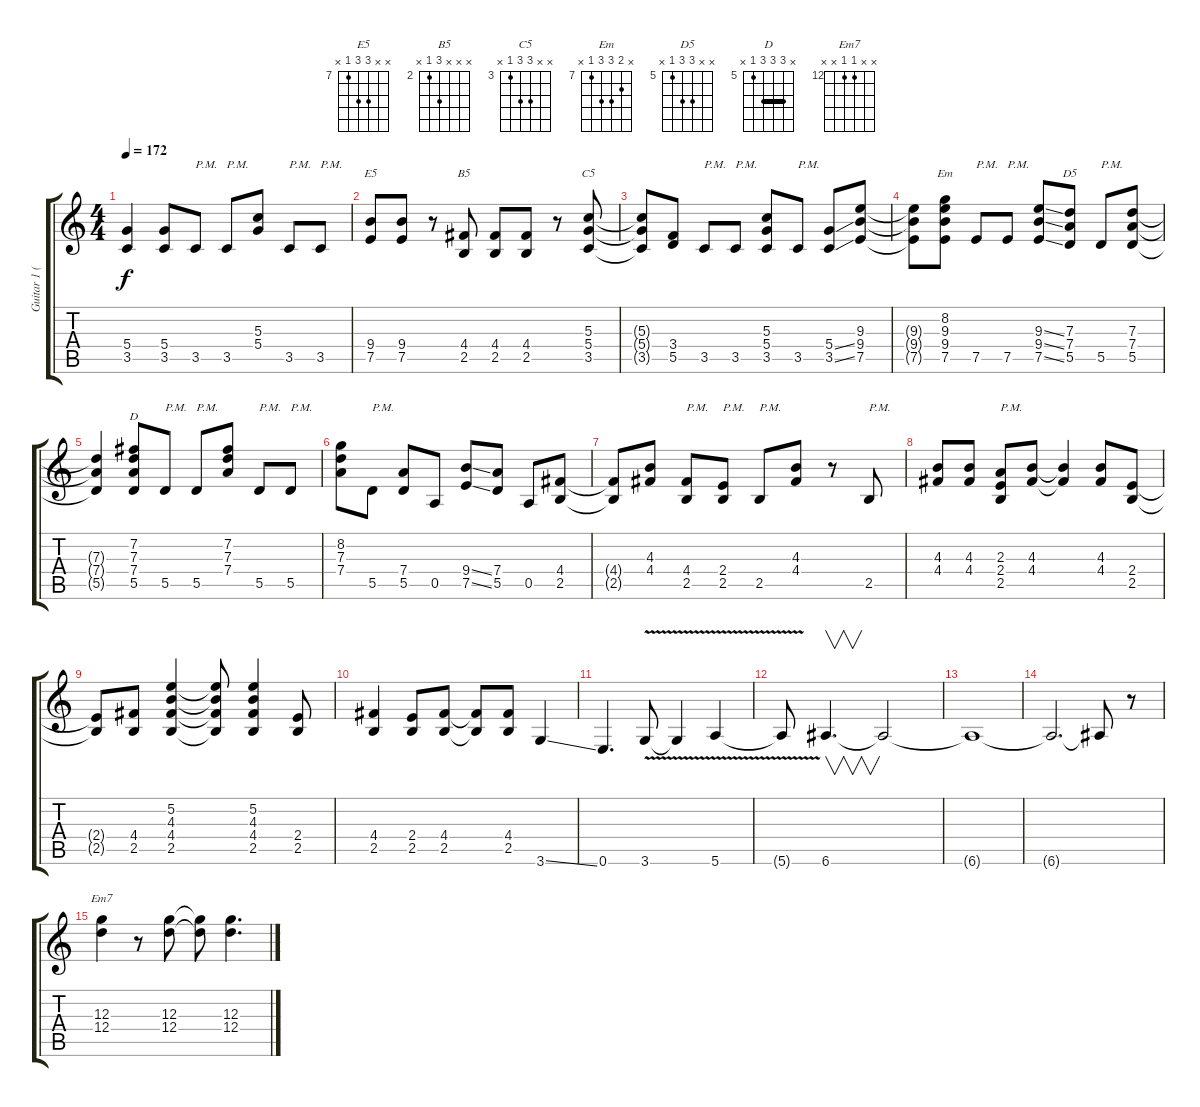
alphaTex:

\track ("Guitar 1 (Rythm.)" "Guitar 1 (") {instrument distortionguitar}
\staff {score tabs}
\tuning (E4 B3 G3 D3 A2 E2) {hide}
\chord ("E5" x x 9 9 7 x) {firstfret 7}
\chord ("B5" x x x 4 2 x) {firstfret 2}
\chord ("C5" x x 5 5 3 x) {firstfret 3}
\chord ("Em" x 8 9 9 7 x) {firstfret 7}
\chord ("D5" x x 7 7 5 x) {firstfret 5}
\chord ("D" x 7 7 7 5 x) {firstfret 5 barre 7}
\chord ("Em7" x x 12 12 x x) {firstfret 12}
\ts (4 4)
\tempo 172
\clef g2
\ks c
(5.4{t} 3.5{t}).4{dy f} (5.4 3.5).8 3.5.8{txt "P.M."} 3.5.8{txt "P.M."} (5.3 5.4).8 3.5.8{txt "P.M."} 3.5.8{txt "P.M."} |
(9.4 7.5).8{ch "E5"} (9.4 7.5).8 r.8 (4.4 2.5).8{ch "B5"} (4.4 2.5).8 (4.4 2.5).8 r.8 (5.3 5.4 3.5).8{ch "C5"} |
(5.3{t} 5.4{t} 3.5{t}).8 (3.4 5.5).8 3.5.8{txt "P.M."} 3.5.8{txt "P.M."} (5.3 5.4 3.5).8 3.5.8{txt "P.M."} (5.4{ss} 3.5{ss}).8 (9.3 9.4 7.5).8 |
(9.3{t} 9.4{t} 7.5{t}).8 (8.2 9.3 9.4 7.5).8{ch "Em"} 7.5.8{txt "P.M."} 7.5.8{txt "P.M."} (9.3{ss} 9.4{ss} 7.5{ss}).8 (7.3 7.4 5.5).8{ch "D5"} 5.5.8{txt "P.M."} (7.3 7.4 5.5).8 |
(7.3{t} 7.4{t} 5.5{t}).4 (7.2 7.3 7.4 5.5).8{ch "D"} 5.5.8{txt "P.M."} 5.5.8{txt "P.M."} (7.2 7.3 7.4).8 5.5.8{txt "P.M."} 5.5.8{txt "P.M."} |
(8.2 7.3 7.4).8 5.5.8{txt "P.M."} (7.4 5.5).8 0.5.8 (9.4{ss} 7.5{ss}).8 (7.4 5.5).8 0.5.8 (4.4 2.5).8 |
(4.4{t} 2.5{t}).8 (4.3 4.4).8 (4.4 2.5).8{txt "P.M."} (2.4 2.5).8{txt "P.M."} 2.5.8{txt "P.M."} (4.3 4.4).8 r.8 2.5.8{txt "P.M."} |
(4.3 4.4).8 (4.3 4.4).8 (2.3 2.4 2.5).8{txt "P.M."} (4.3 4.4).8 (4.3{t} 4.4{t}).4 (4.3 4.4).8 (2.4 2.5).8 |
(2.4{t} 2.5{t}).8 (4.4 2.5).8 (5.2 4.3 4.4 2.5).4 (5.2{t} 4.3{t} 4.4{t} 2.5{t}).8 (5.2 4.3 4.4 2.5).4 (2.4 2.5).8 |
(4.4 2.5).4 (2.4 2.5).8 (4.4 2.5).8 (4.4{t} 2.5{t}).8 (4.4 2.5).8 3.6{ss}.4 |
0.6.4{d} 3.6{v}.8 3.6{t}.4 5.6{v}.4 |
5.6{t}.8 6.6.4{v d} 6.6{t}.2 |
6.6{t}.1 |
6.6{t}.2{d} 6.6{t}.8 r.8 |
(12.3 12.4).4{ch "Em7"} r.8 (12.3 12.4).8 (12.3{t} 12.4{t}).8 (12.3 12.4).4{d}
